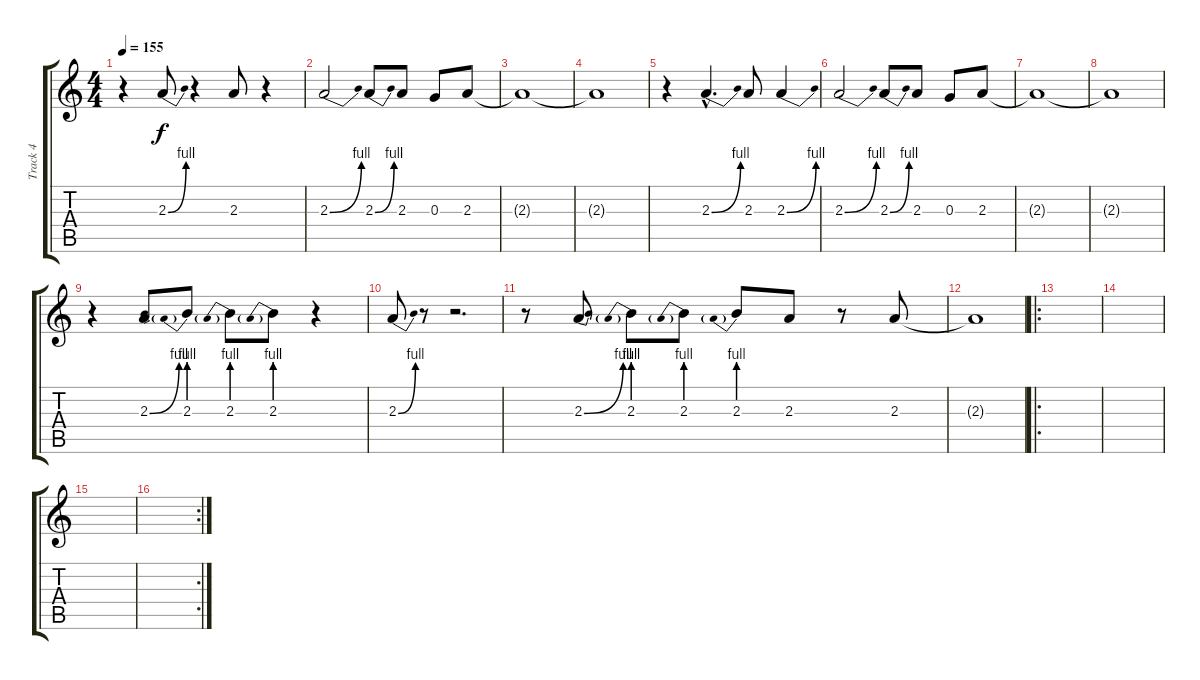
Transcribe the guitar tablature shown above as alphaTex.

\track ("Track 4" "Track 4") {instrument distortionguitar}
\staff {score tabs}
\tuning (E4 B3 G3 D3 A2 E2) {hide}
\ts (4 4)
\tempo 155
\clef g2
\ks c
r.4{dy f} 2.3{be (bend 0 0 60 4)}.8 r.4 2.3.8 r.4 |
2.3{be (bend 0 0 60 4)}.2 2.3{be (bend 0 0 60 4)}.8 2.3.8 0.3.8 2.3.8 |
2.3{t}.1 |
2.3{t}.1 |
r.4 2.3{be (bend 0 0 60 4) hac}.4{d} 2.3.8 2.3{be (bend 0 0 60 4)}.4 |
2.3{be (bend 0 0 60 4)}.2 2.3{be (bend 0 0 60 4)}.8 2.3.8 0.3.8 2.3.8 |
2.3{t}.1 |
2.3{t}.1 |
r.4 2.3{be (bend 0 0 60 4)}.8 2.3{be (prebend 0 4 60 4)}.8 2.3{be (prebend 0 4 60 4)}.8 2.3{be (prebend 0 4 60 4)}.8 r.4 |
2.3{be (bend 0 0 60 4)}.8 r.8 r.2{d} |
r.8 2.3{be (bend 0 0 60 4)}.8 2.3{be (prebend 0 4 60 4)}.8 2.3{be (prebend 0 4 60 4)}.8 2.3{be (prebend 0 4 60 4)}.8 2.3.8 r.8 2.3.8 |
2.3{t}.1 |
\ro
|
|
|
\rc 2
